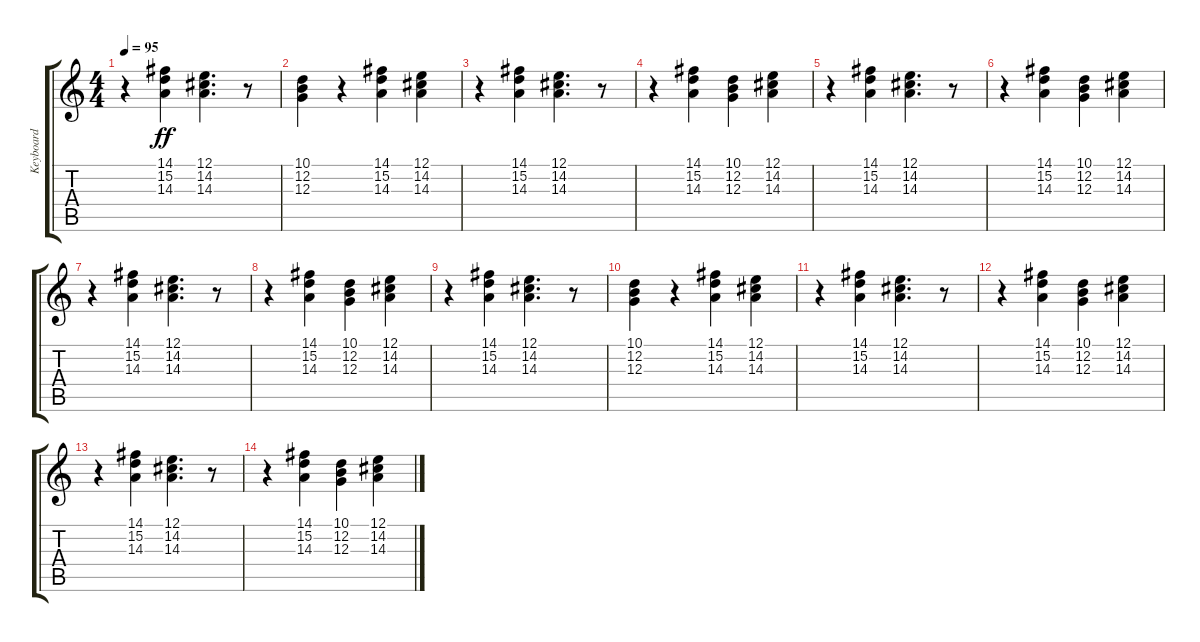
\track ("Keyboard" "Keyboard") {instrument ocarina}
\staff {score tabs}
\tuning (E4 B3 G3 D3 A2 E2) {hide}
\ts (4 4)
\tempo 95
\clef g2
\ks c
r.4{dy ff} (14.1 15.2 14.3).4 (12.1 14.2 14.3).4{d} r.8 |
(10.1 12.2 12.3).4 r.4 (14.1 15.2 14.3).4 (12.1 14.2 14.3).4 |
r.4 (14.1 15.2 14.3).4 (12.1 14.2 14.3).4{d} r.8 |
r.4 (14.1 15.2 14.3).4 (10.1 12.2 12.3).4 (12.1 14.2 14.3).4 |
r.4 (14.1 15.2 14.3).4 (12.1 14.2 14.3).4{d} r.8 |
r.4 (14.1 15.2 14.3).4 (10.1 12.2 12.3).4 (12.1 14.2 14.3).4 |
r.4 (14.1 15.2 14.3).4 (12.1 14.2 14.3).4{d} r.8 |
r.4 (14.1 15.2 14.3).4 (10.1 12.2 12.3).4 (12.1 14.2 14.3).4 |
r.4 (14.1 15.2 14.3).4 (12.1 14.2 14.3).4{d} r.8 |
(10.1 12.2 12.3).4 r.4 (14.1 15.2 14.3).4 (12.1 14.2 14.3).4 |
r.4 (14.1 15.2 14.3).4 (12.1 14.2 14.3).4{d} r.8 |
r.4 (14.1 15.2 14.3).4 (10.1 12.2 12.3).4 (12.1 14.2 14.3).4 |
r.4 (14.1 15.2 14.3).4 (12.1 14.2 14.3).4{d} r.8 |
r.4 (14.1 15.2 14.3).4 (10.1 12.2 12.3).4 (12.1 14.2 14.3).4
